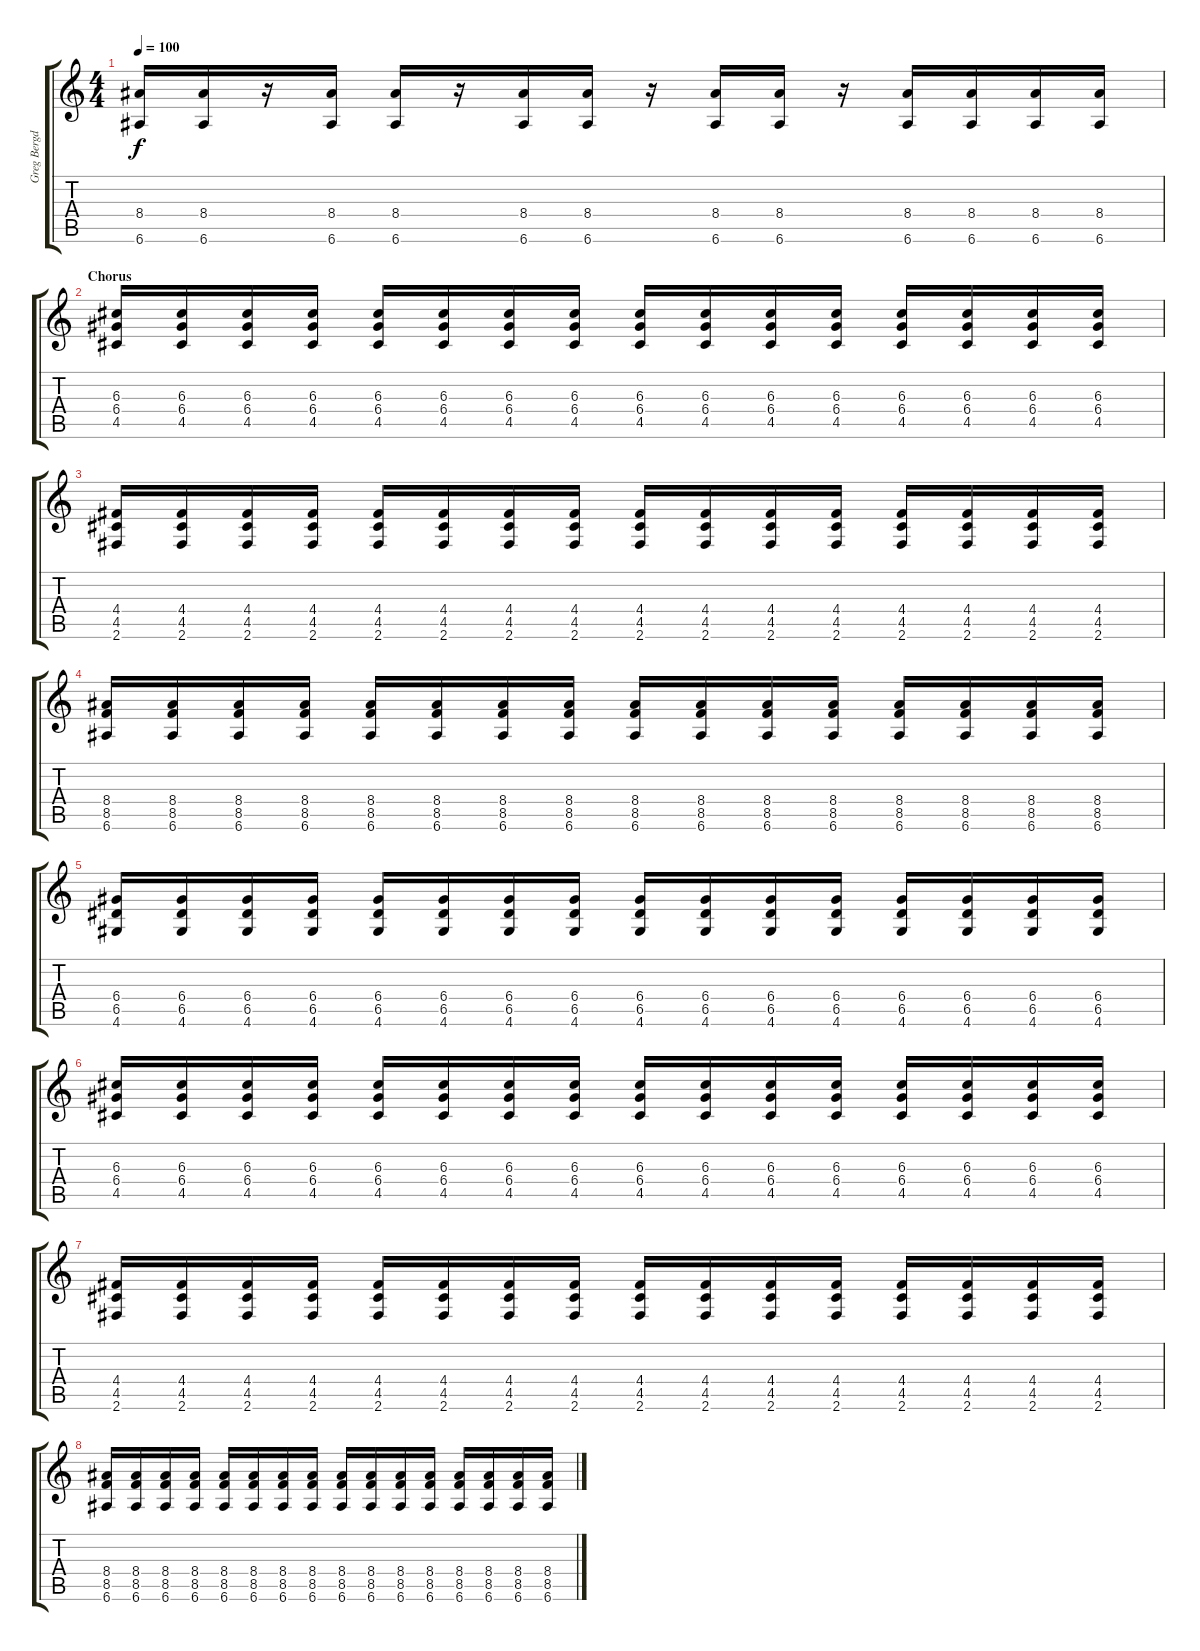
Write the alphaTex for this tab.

\track ("Greg Bergdorf" "Greg Bergd") {instrument distortionguitar}
\staff {score tabs}
\tuning (E4 B3 G3 D3 A2 E2) {hide}
\ts (4 4)
\tempo 100
\clef g2
\ks c
(8.4 6.6).16{dy f} (8.4 6.6).16 r.16 (8.4 6.6).16 (8.4 6.6).16 r.16 (8.4 6.6).16 (8.4 6.6).16 r.16 (8.4 6.6).16 (8.4 6.6).16 r.16 (8.4 6.6).16 (8.4 6.6).16 (8.4 6.6).16 (8.4 6.6).16 |
\section ("" "Chorus")
(6.3 6.4 4.5).16 (6.3 6.4 4.5).16 (6.3 6.4 4.5).16 (6.3 6.4 4.5).16 (6.3 6.4 4.5).16 (6.3 6.4 4.5).16 (6.3 6.4 4.5).16 (6.3 6.4 4.5).16 (6.3 6.4 4.5).16 (6.3 6.4 4.5).16 (6.3 6.4 4.5).16 (6.3 6.4 4.5).16 (6.3 6.4 4.5).16 (6.3 6.4 4.5).16 (6.3 6.4 4.5).16 (6.3 6.4 4.5).16 |
(4.4 4.5 2.6).16 (4.4 4.5 2.6).16 (4.4 4.5 2.6).16 (4.4 4.5 2.6).16 (4.4 4.5 2.6).16 (4.4 4.5 2.6).16 (4.4 4.5 2.6).16 (4.4 4.5 2.6).16 (4.4 4.5 2.6).16 (4.4 4.5 2.6).16 (4.4 4.5 2.6).16 (4.4 4.5 2.6).16 (4.4 4.5 2.6).16 (4.4 4.5 2.6).16 (4.4 4.5 2.6).16 (4.4 4.5 2.6).16 |
(8.4 8.5 6.6).16 (8.4 8.5 6.6).16 (8.4 8.5 6.6).16 (8.4 8.5 6.6).16 (8.4 8.5 6.6).16 (8.4 8.5 6.6).16 (8.4 8.5 6.6).16 (8.4 8.5 6.6).16 (8.4 8.5 6.6).16 (8.4 8.5 6.6).16 (8.4 8.5 6.6).16 (8.4 8.5 6.6).16 (8.4 8.5 6.6).16 (8.4 8.5 6.6).16 (8.4 8.5 6.6).16 (8.4 8.5 6.6).16 |
(6.4 6.5 4.6).16 (6.4 6.5 4.6).16 (6.4 6.5 4.6).16 (6.4 6.5 4.6).16 (6.4 6.5 4.6).16 (6.4 6.5 4.6).16 (6.4 6.5 4.6).16 (6.4 6.5 4.6).16 (6.4 6.5 4.6).16 (6.4 6.5 4.6).16 (6.4 6.5 4.6).16 (6.4 6.5 4.6).16 (6.4 6.5 4.6).16 (6.4 6.5 4.6).16 (6.4 6.5 4.6).16 (6.4 6.5 4.6).16 |
(6.3 6.4 4.5).16 (6.3 6.4 4.5).16 (6.3 6.4 4.5).16 (6.3 6.4 4.5).16 (6.3 6.4 4.5).16 (6.3 6.4 4.5).16 (6.3 6.4 4.5).16 (6.3 6.4 4.5).16 (6.3 6.4 4.5).16 (6.3 6.4 4.5).16 (6.3 6.4 4.5).16 (6.3 6.4 4.5).16 (6.3 6.4 4.5).16 (6.3 6.4 4.5).16 (6.3 6.4 4.5).16 (6.3 6.4 4.5).16 |
(4.4 4.5 2.6).16 (4.4 4.5 2.6).16 (4.4 4.5 2.6).16 (4.4 4.5 2.6).16 (4.4 4.5 2.6).16 (4.4 4.5 2.6).16 (4.4 4.5 2.6).16 (4.4 4.5 2.6).16 (4.4 4.5 2.6).16 (4.4 4.5 2.6).16 (4.4 4.5 2.6).16 (4.4 4.5 2.6).16 (4.4 4.5 2.6).16 (4.4 4.5 2.6).16 (4.4 4.5 2.6).16 (4.4 4.5 2.6).16 |
(8.4 8.5 6.6).16 (8.4 8.5 6.6).16 (8.4 8.5 6.6).16 (8.4 8.5 6.6).16 (8.4 8.5 6.6).16 (8.4 8.5 6.6).16 (8.4 8.5 6.6).16 (8.4 8.5 6.6).16 (8.4 8.5 6.6).16 (8.4 8.5 6.6).16 (8.4 8.5 6.6).16 (8.4 8.5 6.6).16 (8.4 8.5 6.6).16 (8.4 8.5 6.6).16 (8.4 8.5 6.6).16 (8.4 8.5 6.6).16
